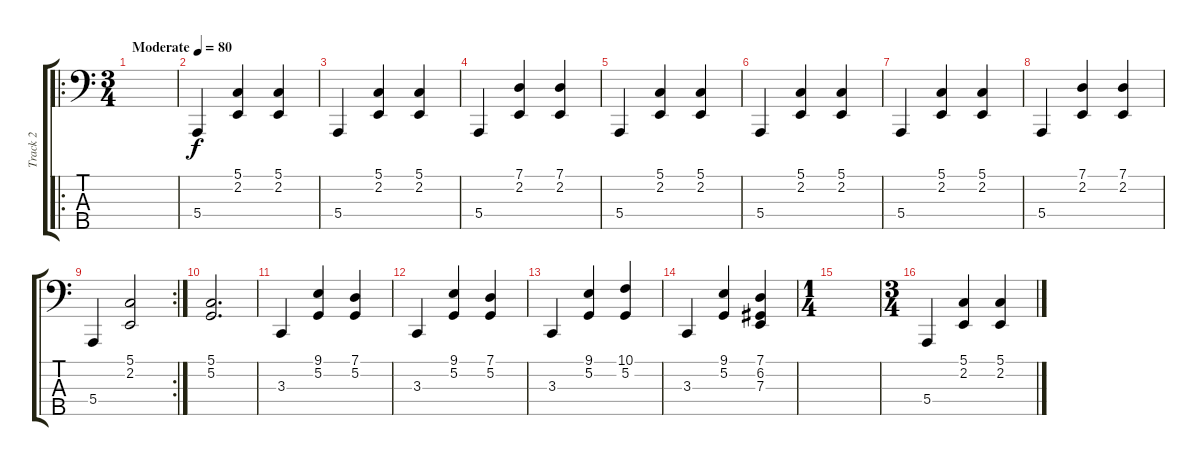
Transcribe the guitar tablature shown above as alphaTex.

\track ("Track 2" "Track 2") {instrument acousticgrandpiano}
\staff {score tabs}
\tuning (G2 D2 A1 E1 B0) {hide}
\ro
\ts (3 4)
\tempo (80 "Moderate")
\clef f4
\ks c
|
5.4.4 (5.1 2.2).4 (5.1 2.2).4 |
5.4.4 (5.1 2.2).4 (5.1 2.2).4 |
5.4.4 (7.1 2.2).4 (7.1 2.2).4 |
5.4.4 (5.1 2.2).4 (5.1 2.2).4 |
5.4.4 (5.1 2.2).4 (5.1 2.2).4 |
5.4.4 (5.1 2.2).4 (5.1 2.2).4 |
5.4.4 (7.1 2.2).4 (7.1 2.2).4 |
\rc 2
5.4.4 (5.1 2.2).2 |
(5.1 5.2).2{d} |
3.3.4 (9.1 5.2).4 (7.1 5.2).4 |
3.3.4 (9.1 5.2).4 (7.1 5.2).4 |
3.3.4 (9.1 5.2).4 (10.1 5.2).4 |
3.3.4 (9.1 5.2).4 (7.1 6.2 7.3).4 |
\ts (1 4)
|
\ts (3 4)
5.4.4 (5.1 2.2).4 (5.1 2.2).4
